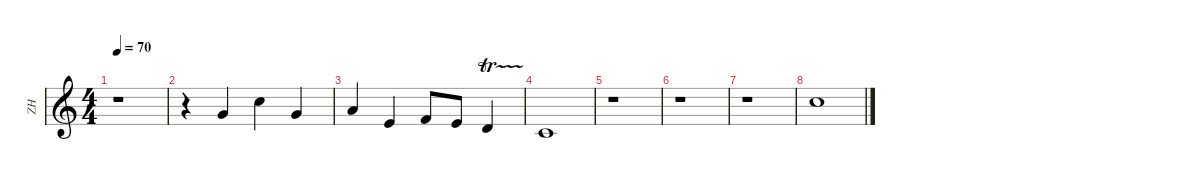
\defaultSystemsLayout 4
\hideDynamics
\bracketExtendMode nobrackets
\otherSystemsTrackNameOrientation horizontal
\extendBarLines
\track ("Violin" "ZH") {mute instrument violin}
\staff {score}
\tuning (E5 A4 D4 G3)
\ts (4 4)
\tempo 70
\clef g2
\ks c
r.1{dy mf} |
\scale
0.940172 r.4 5.3.4 3.2.4 5.3.4 |
\scale
1.03075 0.2.4 2.3.4 3.3.8 2.3.8 0.3{tr (2 16)}.4 |
\scale
1.02908 5.4.1 |
\scale
1.36467 r.1 |
\scale
1.26397 r.1 |
\scale
1.02332 r.1 |
\scale
0.348043 3.2.1
